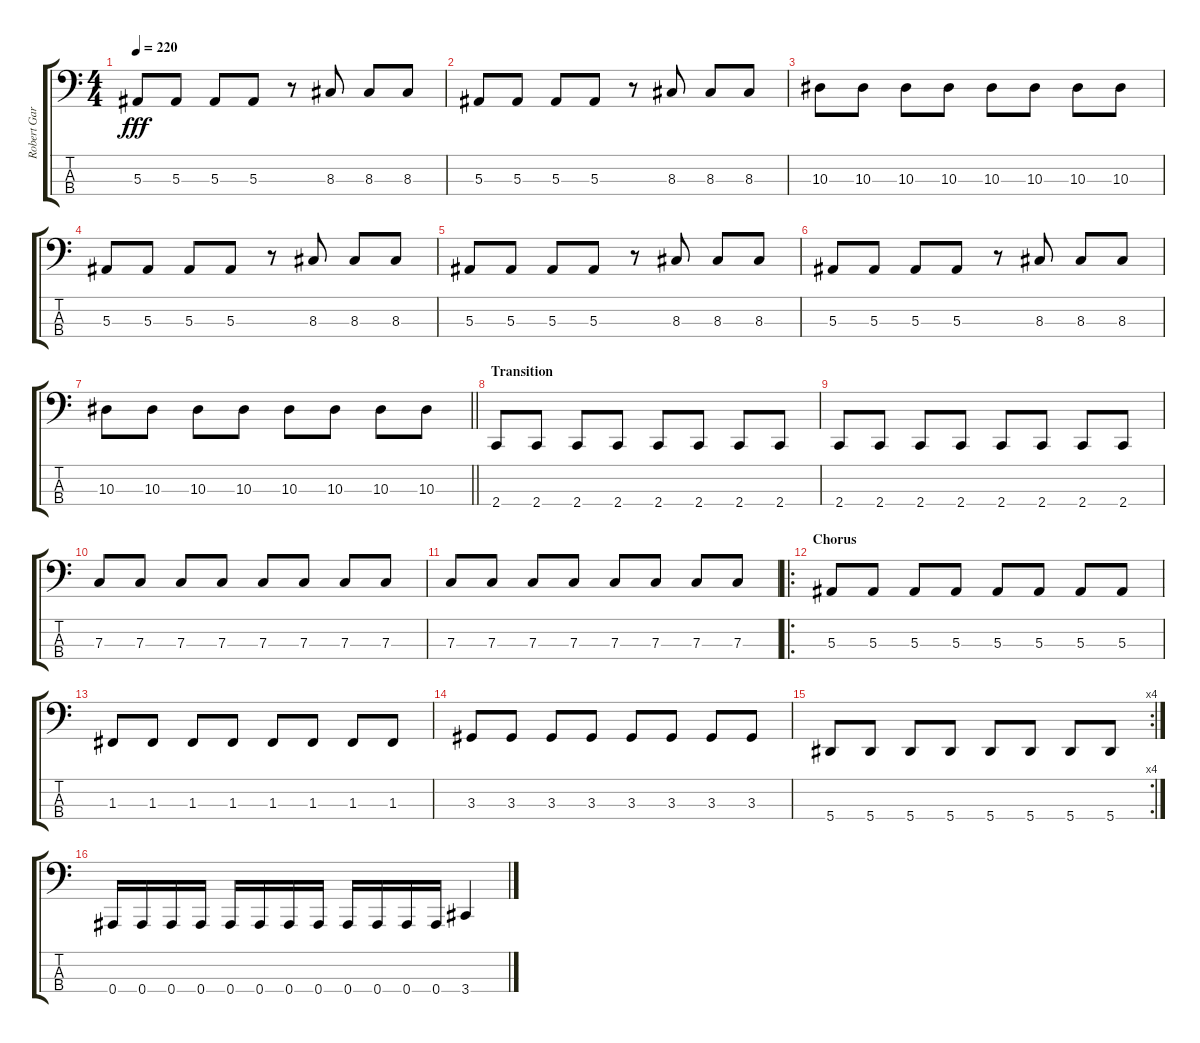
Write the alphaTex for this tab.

\track ("Robert Garcia" "Robert Gar") {instrument electricbasspick}
\staff {score tabs}
\tuning (Eb2 Bb1 F1 Bb0) {hide}
\ts (4 4)
\tempo 220
\clef f4
\ks c
5.3.8{dy fff} 5.3.8 5.3.8 5.3.8 r.8 8.3.8 8.3.8 8.3.8 |
5.3.8 5.3.8 5.3.8 5.3.8 r.8 8.3.8 8.3.8 8.3.8 |
10.3.8 10.3.8 10.3.8 10.3.8 10.3.8 10.3.8 10.3.8 10.3.8 |
5.3.8 5.3.8 5.3.8 5.3.8 r.8 8.3.8 8.3.8 8.3.8 |
5.3.8 5.3.8 5.3.8 5.3.8 r.8 8.3.8 8.3.8 8.3.8 |
5.3.8 5.3.8 5.3.8 5.3.8 r.8 8.3.8 8.3.8 8.3.8 |
\barLineRight lightlight
10.3.8 10.3.8 10.3.8 10.3.8 10.3.8 10.3.8 10.3.8 10.3.8 |
\section ("" "Transition")
2.4.8 2.4.8 2.4.8 2.4.8 2.4.8 2.4.8 2.4.8 2.4.8 |
2.4.8 2.4.8 2.4.8 2.4.8 2.4.8 2.4.8 2.4.8 2.4.8 |
7.3.8 7.3.8 7.3.8 7.3.8 7.3.8 7.3.8 7.3.8 7.3.8 |
7.3.8 7.3.8 7.3.8 7.3.8 7.3.8 7.3.8 7.3.8 7.3.8 |
\ro
\section ("" "Chorus")
5.3.8 5.3.8 5.3.8 5.3.8 5.3.8 5.3.8 5.3.8 5.3.8 |
1.3.8 1.3.8 1.3.8 1.3.8 1.3.8 1.3.8 1.3.8 1.3.8 |
3.3.8 3.3.8 3.3.8 3.3.8 3.3.8 3.3.8 3.3.8 3.3.8 |
\rc 4
5.4.8 5.4.8 5.4.8 5.4.8 5.4.8 5.4.8 5.4.8 5.4.8 |
0.4.16 0.4.16 0.4.16 0.4.16 0.4.16 0.4.16 0.4.16 0.4.16 0.4.16 0.4.16 0.4.16 0.4.16 3.4.4
